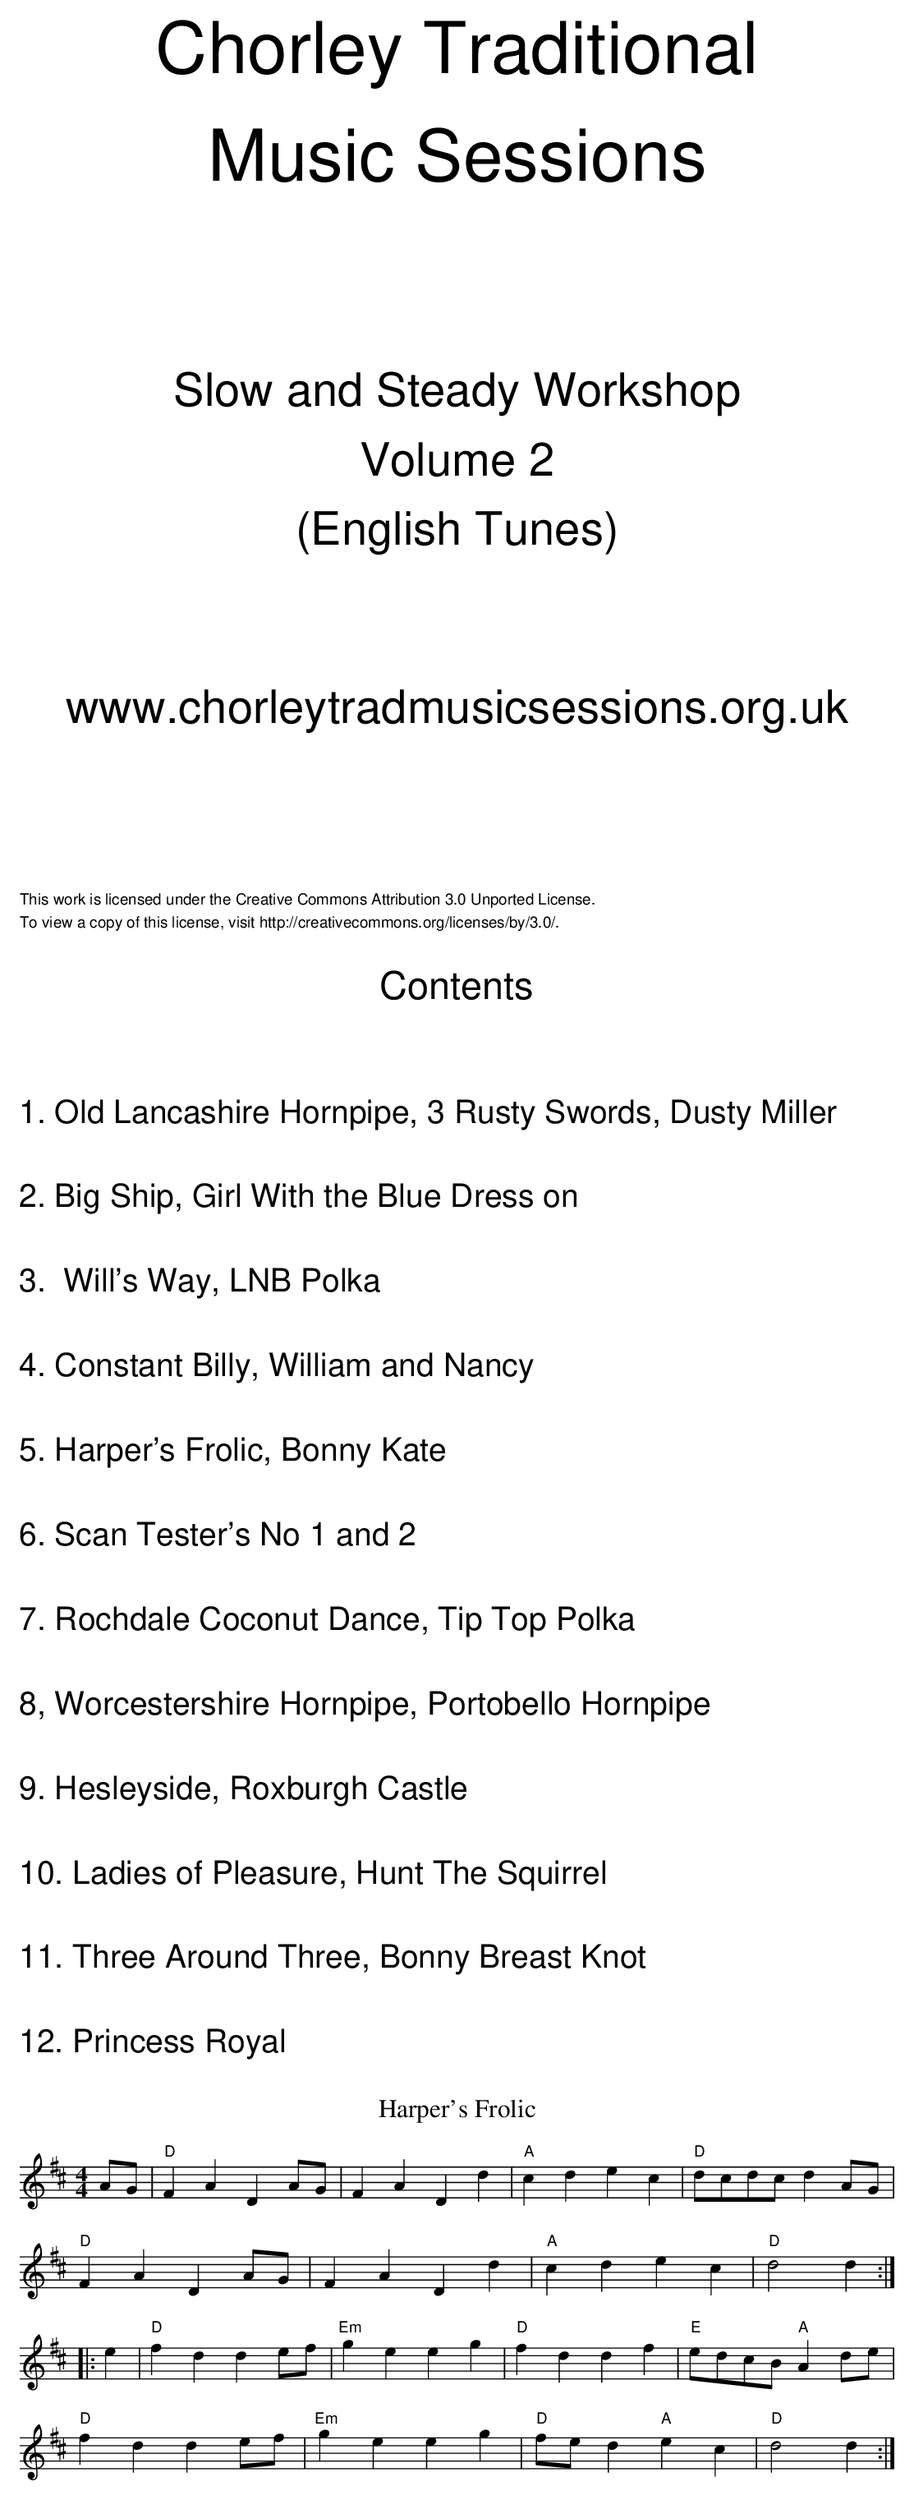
X:1
T:Harper's Frolic
M:4/4
L:1/4
K:D
A/G/|"D"FA DA/G/|FA Dd|"A"cd ec|"D"d/c/d/c/ dA/G/|
"D"FA DA/G/|FA Dd|"A"cd ec|"D"d2 d:|
|:e|"D"fd d e/f/|"Em"ge eg|"D"fd df|"E"e/d/c/B/ "A"A d/e/|
"D"fd d e/f/|"Em"ge eg|"D"f/e/d "A"ec|"D"d2 d:|
